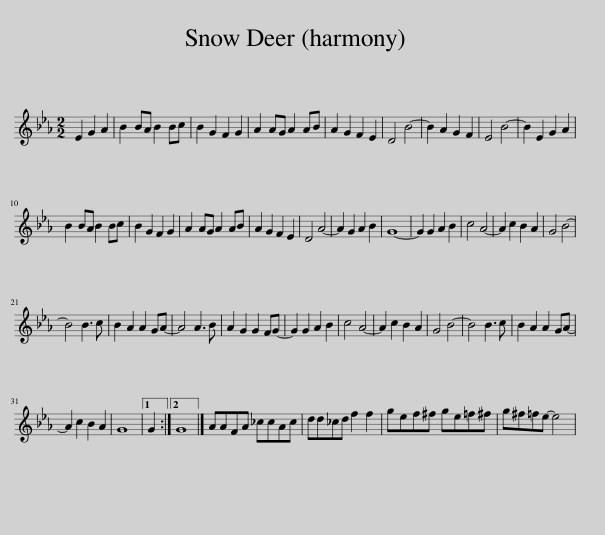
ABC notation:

X:1
L:1/8
M:2/2
I:linebreak $
K:Eb
V:1 treble
V:1
 E2 G2 A2 | B2 BA B2 Bc | B2 G2 F2 G2 | A2 AG A2 AB | A2 G2 F2 E2 | %5
 D4 B4- | B2 A2 G2 F2 | E4 B4- | B2 E2 G2 A2 |$ B2 BA B2 Bc | %10
 B2 G2 F2 G2 | A2 AG A2 AB | A2 G2 F2 E2 | D4 A4- | A2 G2 A2 B2 | %15
 G8- | G2 G2 A2 B2 | c4 A4- | A2 c2 B2 A2 | G4 B4- |$ %20
 B4 B3 c | B2 A2 A2 GA- | A4 A3 B | A2 G2 G2 FG- | G2 G2 A2 B2 | %25
 c4 A4- | A2 c2 B2 A2 | G4 B4- | B4 B3 c | B2 A2 A2 GA- |$ %30
 A2 c2 B2 A2 | G8 |1 G2 :|2 G8 |] AAFA _ccAc | %35
 dd_cd f2 f2 | gef^f ge=f^f | g^f=fe- e4 | %38
